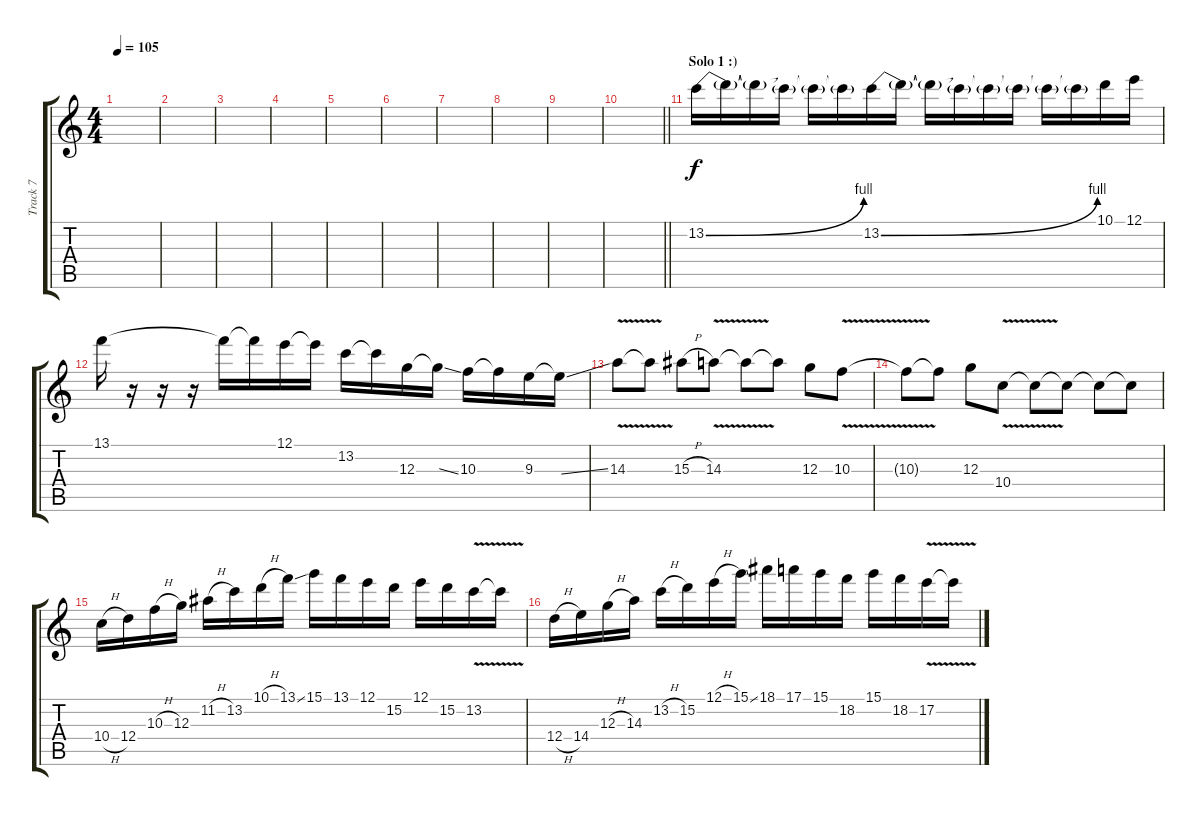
\track ("Track 7" "Track 7") {instrument distortionguitar}
\staff {score tabs}
\tuning (E4 B3 G3 D3 A2 D2) {hide}
\ts (4 4)
\tempo 105
\clef g2
\ks c
|
|
|
|
|
|
|
|
|
\barLineRight lightlight
|
\section ("" "Solo 1 :)")
13.2{be (bend 0 0 60 4)}.16 13.2{t}.16 13.2{t}.16 13.2{t}.16 13.2{t}.16 13.2{t}.16 13.2{be (bend 0 0 60 4)}.16 13.2{t}.16 13.2{t}.16 13.2{t}.16 13.2{t}.16 13.2{t}.16 13.2{t}.16 13.2{t}.16 10.1.16 12.1.16 |
13.1.16 r.16 r.16 r.16 13.1{t}.16 13.1{t}.16 12.1.16 12.1{t}.16 13.2.16 13.2{t}.16 12.3.16 12.3{ss t}.16 10.3.16 10.3{t}.16 9.3.16 9.3{ss t}.16 |
14.3{v}.8 14.3{t}.8 15.3{h}.8 14.3{v}.8 14.3{t}.8 14.3{t}.8 12.3.8 10.3{v}.8 |
10.3{t}.8 10.3{t}.8 12.3.8 10.4{v}.8 10.4{t}.8 10.4{t}.8 10.4{t}.8 10.4{t}.8 |
10.4{h}.16 12.4.16 10.3{h}.16 12.3.16 11.2{h}.16 13.2.16 10.1{h}.16 13.1{ss}.16 15.1.16 13.1.16 12.1.16 15.2.16 12.1.16 15.2.16 13.2{v}.16 13.2{t}.16 |
12.4{h}.16 14.4.16 12.3{h}.16 14.3.16 13.2{h}.16 15.2.16 12.1{h}.16 15.1{ss}.16 18.1.16 17.1.16 15.1.16 18.2.16 15.1.16 18.2.16 17.2{v}.16 17.2{t}.16
